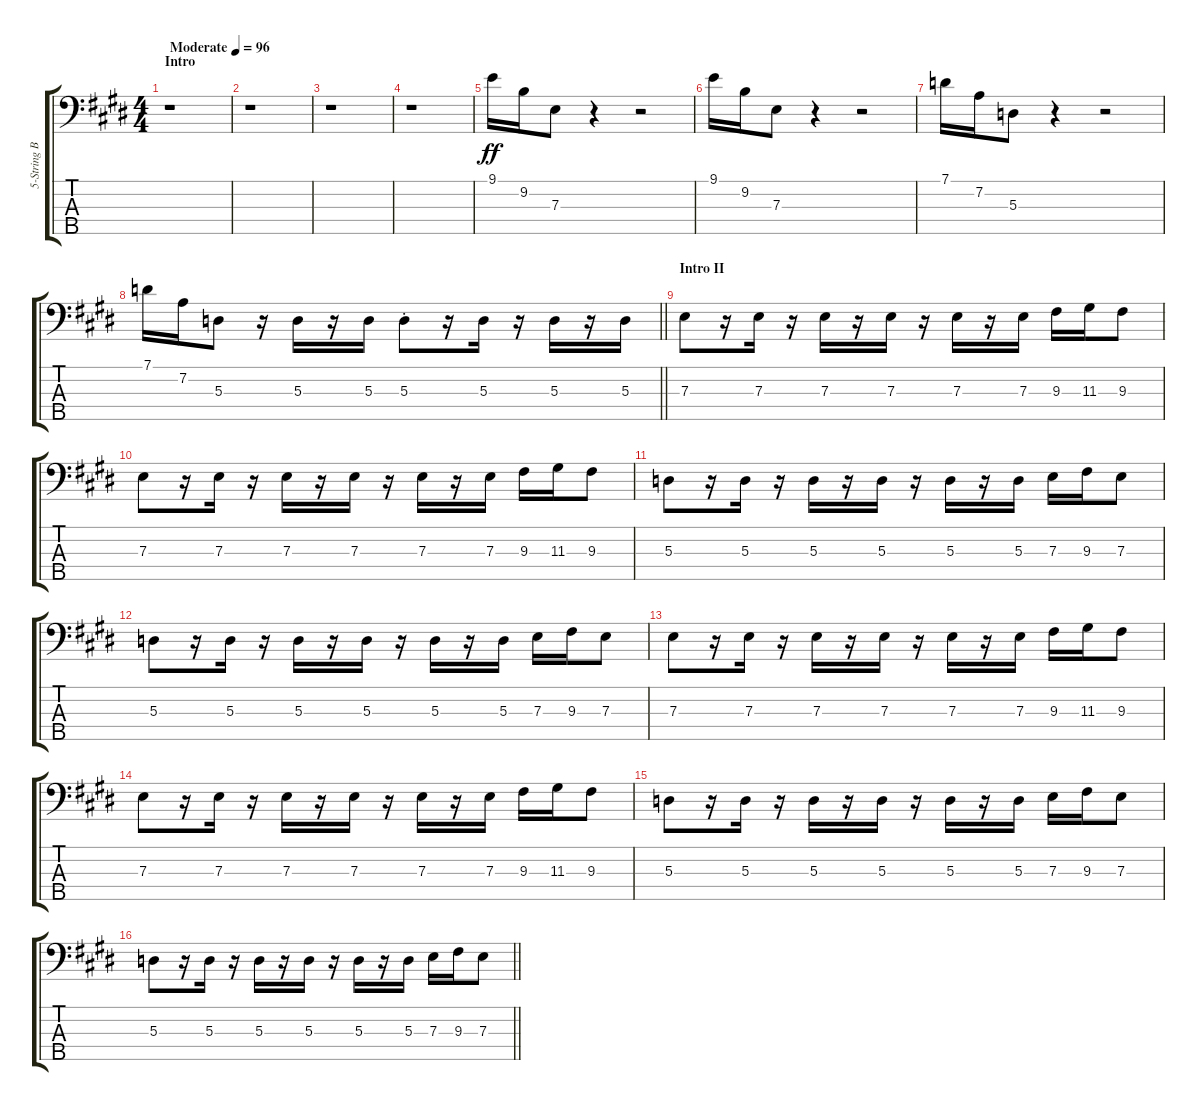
\track ("5-String Bass" "5-String B") {instrument electricbassfinger}
\staff {score tabs}
\tuning (G2 D2 A1 E1 B0) {hide}
\ts (4 4)
\section ("" "Intro")
\tempo (96 "Moderate")
\clef f4
\ks e
r.1{dy ff instrument electricbassfinger} |
r.1 |
r.1 |
r.1 |
9.1.16 9.2.16 7.3.8 r.4 r.2 |
9.1.16 9.2.16 7.3.8 r.4 r.2 |
7.1.16 7.2.16 5.3.8 r.4 r.2 |
\barLineRight lightlight
7.1.16 7.2.16 5.3.8 r.16 5.3.16 r.16 5.3.16 5.3{st}.8 r.16 5.3.16 r.16 5.3.16 r.16 5.3.16 |
\section ("" "Intro II")
7.3.8 r.16 7.3.16 r.16 7.3.16 r.16 7.3.16 r.16 7.3.16 r.16 7.3.16 9.3.16 11.3.16 9.3.8 |
7.3.8 r.16 7.3.16 r.16 7.3.16 r.16 7.3.16 r.16 7.3.16 r.16 7.3.16 9.3.16 11.3.16 9.3.8 |
5.3.8 r.16 5.3.16 r.16 5.3.16 r.16 5.3.16 r.16 5.3.16 r.16 5.3.16 7.3.16 9.3.16 7.3.8 |
5.3.8 r.16 5.3.16 r.16 5.3.16 r.16 5.3.16 r.16 5.3.16 r.16 5.3.16 7.3.16 9.3.16 7.3.8 |
7.3.8 r.16 7.3.16 r.16 7.3.16 r.16 7.3.16 r.16 7.3.16 r.16 7.3.16 9.3.16 11.3.16 9.3.8 |
7.3.8 r.16 7.3.16 r.16 7.3.16 r.16 7.3.16 r.16 7.3.16 r.16 7.3.16 9.3.16 11.3.16 9.3.8 |
5.3.8 r.16 5.3.16 r.16 5.3.16 r.16 5.3.16 r.16 5.3.16 r.16 5.3.16 7.3.16 9.3.16 7.3.8 |
\barLineRight lightlight
5.3.8 r.16 5.3.16 r.16 5.3.16 r.16 5.3.16 r.16 5.3.16 r.16 5.3.16 7.3.16 9.3.16 7.3.8
